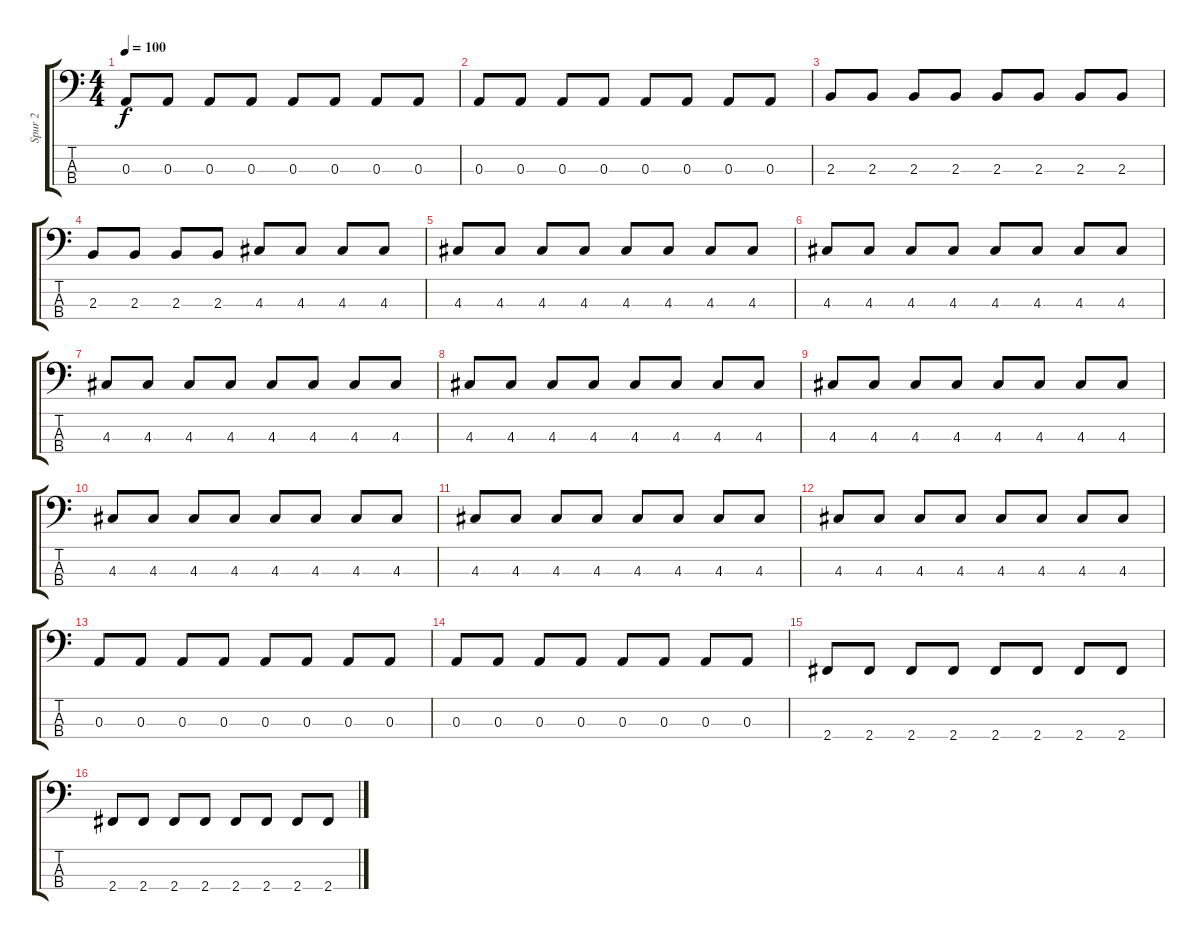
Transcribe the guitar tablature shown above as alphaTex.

\track ("Spur 2" "Spur 2") {instrument electricbassfinger}
\staff {score tabs}
\tuning (G2 D2 A1 E1) {hide}
\ts (4 4)
\tempo 100
\clef f4
\ks c
0.3.8{dy f instrument electricbassfinger} 0.3.8 0.3.8 0.3.8 0.3.8 0.3.8 0.3.8 0.3.8 |
0.3.8 0.3.8 0.3.8 0.3.8 0.3.8 0.3.8 0.3.8 0.3.8 |
2.3.8 2.3.8 2.3.8 2.3.8 2.3.8 2.3.8 2.3.8 2.3.8 |
2.3.8 2.3.8 2.3.8 2.3.8 4.3.8 4.3.8 4.3.8 4.3.8 |
4.3.8 4.3.8 4.3.8 4.3.8 4.3.8 4.3.8 4.3.8 4.3.8 |
4.3.8 4.3.8 4.3.8 4.3.8 4.3.8 4.3.8 4.3.8 4.3.8 |
4.3.8 4.3.8 4.3.8 4.3.8 4.3.8 4.3.8 4.3.8 4.3.8 |
4.3.8 4.3.8 4.3.8 4.3.8 4.3.8 4.3.8 4.3.8 4.3.8 |
4.3.8 4.3.8 4.3.8 4.3.8 4.3.8 4.3.8 4.3.8 4.3.8 |
4.3.8 4.3.8 4.3.8 4.3.8 4.3.8 4.3.8 4.3.8 4.3.8 |
4.3.8 4.3.8 4.3.8 4.3.8 4.3.8 4.3.8 4.3.8 4.3.8 |
4.3.8 4.3.8 4.3.8 4.3.8 4.3.8 4.3.8 4.3.8 4.3.8 |
0.3.8 0.3.8 0.3.8 0.3.8 0.3.8 0.3.8 0.3.8 0.3.8 |
0.3.8 0.3.8 0.3.8 0.3.8 0.3.8 0.3.8 0.3.8 0.3.8 |
2.4.8 2.4.8 2.4.8 2.4.8 2.4.8 2.4.8 2.4.8 2.4.8 |
2.4.8 2.4.8 2.4.8 2.4.8 2.4.8 2.4.8 2.4.8 2.4.8
